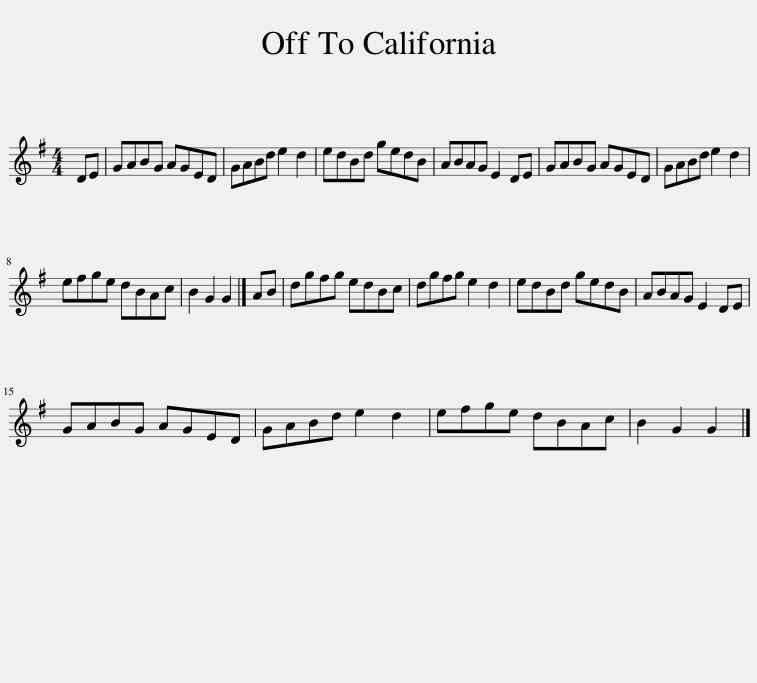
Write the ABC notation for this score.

X:1
L:1/8
M:4/4
I:linebreak $
K:G
V:1 treble
V:1
 DE | GABG AGED | GABd e2 d2 | edBd gedB | ABAG E2 DE | %5
 GABG AGED | GABd e2 d2 |$ efge dBAc | B2 G2 G2 |] AB | %10
 dgfg edBc | dgfg e2 d2 | edBd gedB | ABAG E2 DE |$ GABG AGED | %15
 GABd e2 d2 | efge dBAc | B2 G2 G2 |] %18
